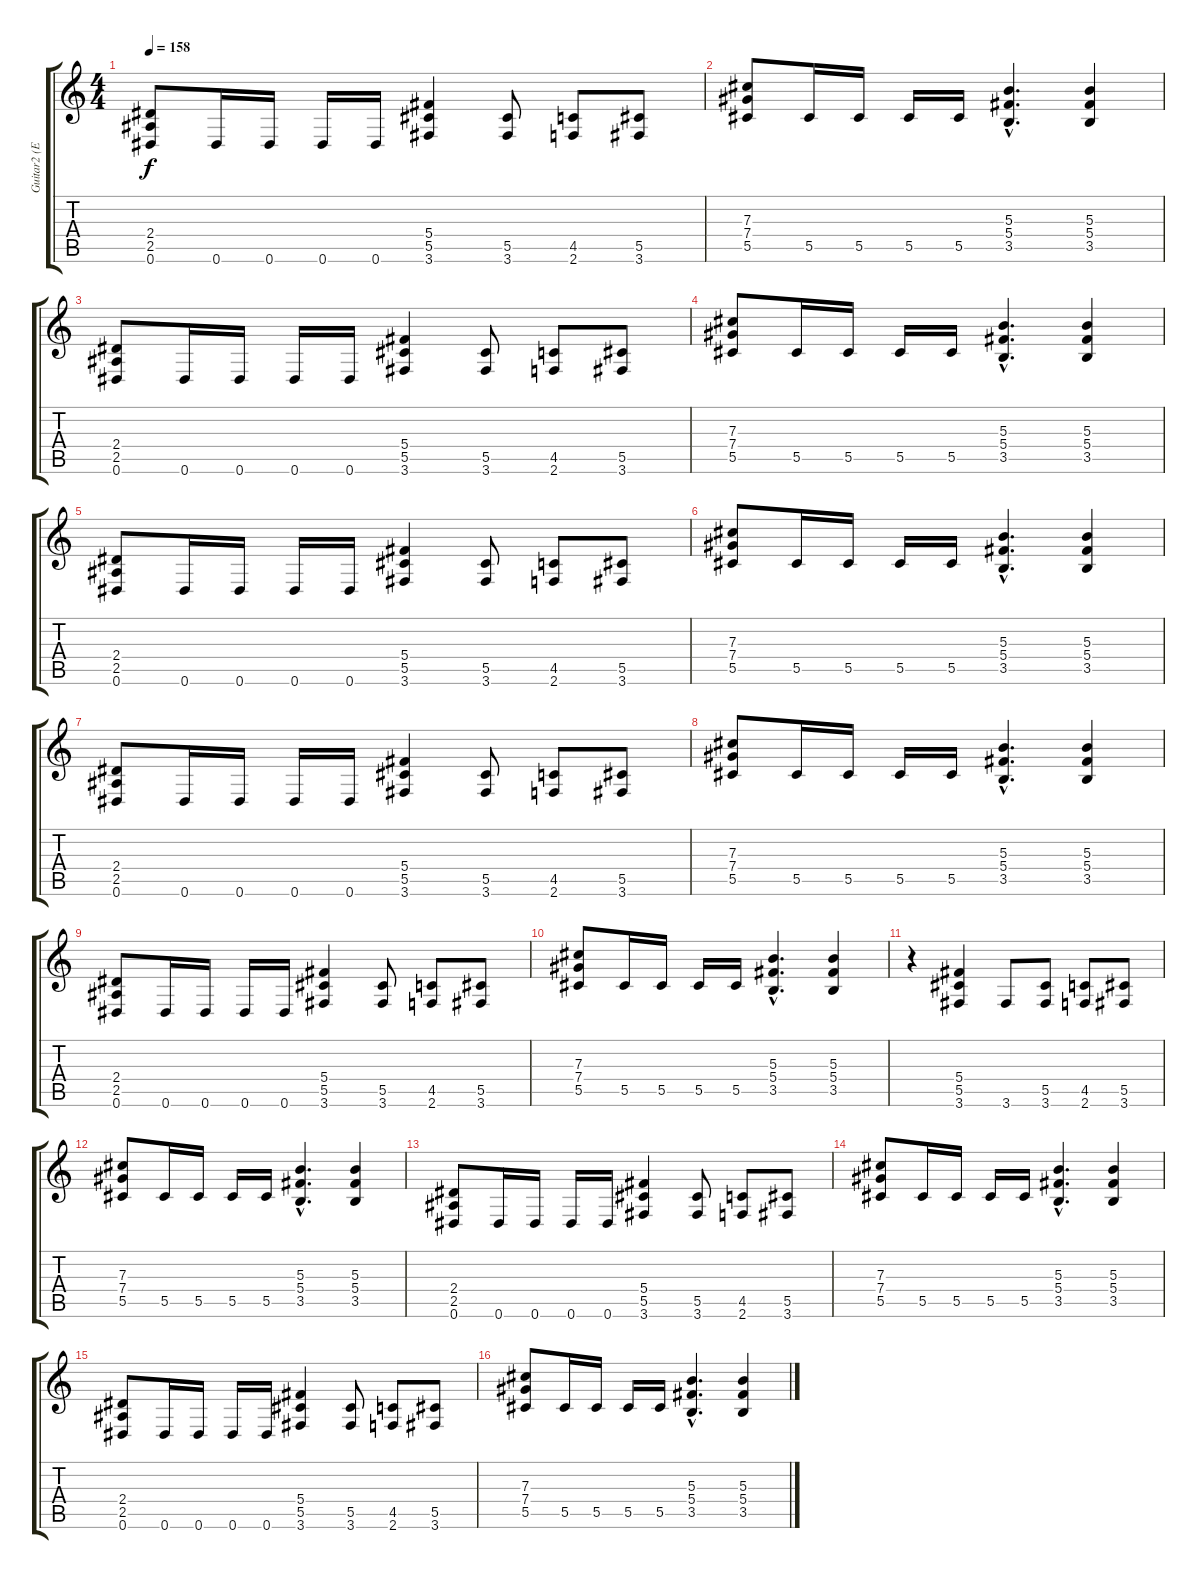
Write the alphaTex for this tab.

\track ("Guitar2 (EFX R)" "Guitar2 (E") {instrument distortionguitar}
\staff {score tabs}
\tuning (Eb4 Bb3 Gb3 Db3 Ab2 Eb2) {hide}
\ts (4 4)
\tempo 158
\clef g2
\ks c
(2.4 2.5 0.6).8{dy f} 0.6.16{instrument electricguitarmuted} 0.6.16 0.6.16 0.6.16 (5.4 5.5 3.6).4{instrument distortionguitar} (5.5 3.6).8 (4.5 2.6).8 (5.5 3.6).8 |
(7.3 7.4 5.5).8 5.5.16{instrument electricguitarmuted} 5.5.16 5.5.16 5.5.16 (5.3{hac} 5.4{hac} 3.5{hac}).4{d instrument distortionguitar} (5.3 5.4 3.5).4 |
(2.4 2.5 0.6).8 0.6.16{instrument electricguitarmuted} 0.6.16 0.6.16 0.6.16 (5.4 5.5 3.6).4{instrument distortionguitar} (5.5 3.6).8 (4.5 2.6).8 (5.5 3.6).8 |
(7.3 7.4 5.5).8 5.5.16{instrument electricguitarmuted} 5.5.16 5.5.16 5.5.16 (5.3{hac} 5.4{hac} 3.5{hac}).4{d instrument distortionguitar} (5.3 5.4 3.5).4 |
(2.4 2.5 0.6).8 0.6.16{instrument electricguitarmuted} 0.6.16 0.6.16 0.6.16 (5.4 5.5 3.6).4{instrument distortionguitar} (5.5 3.6).8 (4.5 2.6).8 (5.5 3.6).8 |
(7.3 7.4 5.5).8 5.5.16{instrument electricguitarmuted} 5.5.16 5.5.16 5.5.16 (5.3{hac} 5.4{hac} 3.5{hac}).4{d instrument distortionguitar} (5.3 5.4 3.5).4 |
(2.4 2.5 0.6).8 0.6.16{instrument electricguitarmuted} 0.6.16 0.6.16 0.6.16 (5.4 5.5 3.6).4{instrument distortionguitar} (5.5 3.6).8 (4.5 2.6).8 (5.5 3.6).8 |
(7.3 7.4 5.5).8 5.5.16{instrument electricguitarmuted} 5.5.16 5.5.16 5.5.16 (5.3{hac} 5.4{hac} 3.5{hac}).4{d instrument distortionguitar} (5.3 5.4 3.5).4 |
(2.4 2.5 0.6).8 0.6.16{instrument electricguitarmuted} 0.6.16 0.6.16 0.6.16 (5.4 5.5 3.6).4{instrument distortionguitar} (5.5 3.6).8 (4.5 2.6).8 (5.5 3.6).8 |
(7.3 7.4 5.5).8 5.5.16{instrument electricguitarmuted} 5.5.16 5.5.16 5.5.16 (5.3{hac} 5.4{hac} 3.5{hac}).4{d instrument distortionguitar} (5.3 5.4 3.5).4 |
r.4 (5.4 5.5 3.6).4 3.6.8{instrument distortionguitar} (5.5 3.6).8 (4.5 2.6).8 (5.5 3.6).8 |
(7.3 7.4 5.5).8 5.5.16{instrument electricguitarmuted} 5.5.16 5.5.16 5.5.16 (5.3{hac} 5.4{hac} 3.5{hac}).4{d instrument distortionguitar} (5.3 5.4 3.5).4 |
(2.4 2.5 0.6).8 0.6.16{instrument electricguitarmuted} 0.6.16 0.6.16 0.6.16 (5.4 5.5 3.6).4{instrument distortionguitar} (5.5 3.6).8 (4.5 2.6).8 (5.5 3.6).8 |
(7.3 7.4 5.5).8 5.5.16{instrument electricguitarmuted} 5.5.16 5.5.16 5.5.16 (5.3{hac} 5.4{hac} 3.5{hac}).4{d instrument distortionguitar} (5.3 5.4 3.5).4 |
(2.4 2.5 0.6).8 0.6.16{instrument electricguitarmuted} 0.6.16 0.6.16 0.6.16 (5.4 5.5 3.6).4{instrument distortionguitar} (5.5 3.6).8 (4.5 2.6).8 (5.5 3.6).8 |
(7.3 7.4 5.5).8 5.5.16{instrument electricguitarmuted} 5.5.16 5.5.16 5.5.16 (5.3{hac} 5.4{hac} 3.5{hac}).4{d instrument distortionguitar} (5.3 5.4 3.5).4
